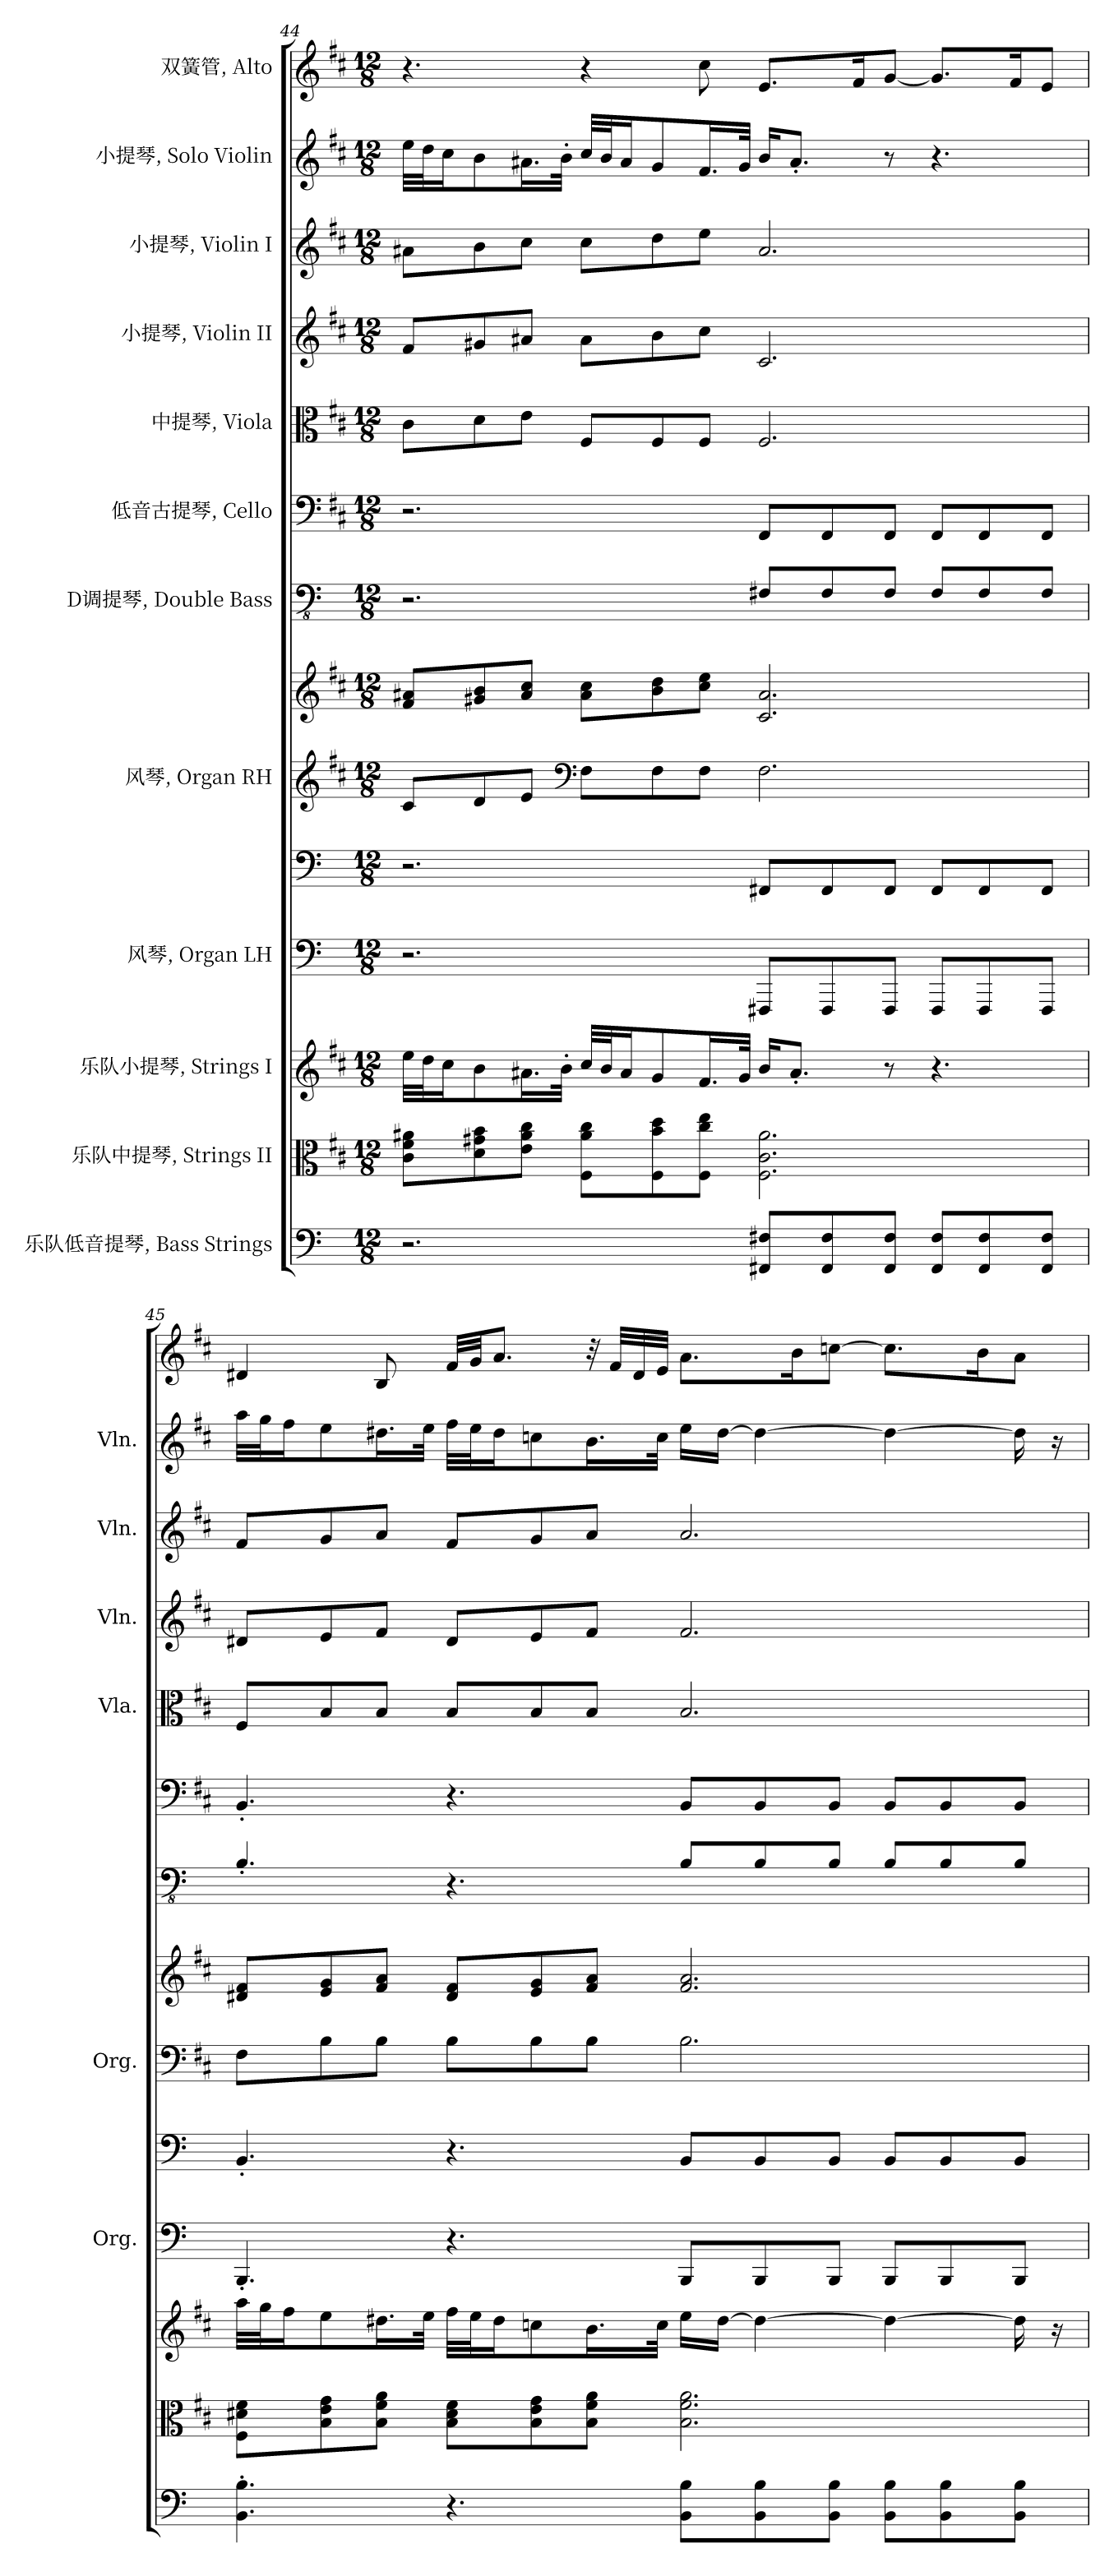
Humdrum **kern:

**kern	**kern	**kern	**kern	**kern	**kern	**kern	**kern	**kern	**kern	**kern	**kern	**kern	**kern
*part12	*part11	*part10	*part9	*part9	*part8	*part8	*part7	*part6	*part5	*part4	*part3	*part2	*part1
*staff14	*staff13	*staff12	*staff11	*staff10	*staff9	*staff8	*staff7	*staff6	*staff5	*staff4	*staff3	*staff2	*staff1
*I"乐队低音提琴, Bass Strings	*I"乐队中提琴, Strings II	*I"乐队小提琴, Strings I	*I"风琴, Organ LH	*	*I"风琴, Organ RH	*	*I"D调提琴, Double Bass	*I"低音古提琴, Cello	*I"中提琴, Viola	*I"小提琴, Violin II	*I"小提琴, Violin I	*I"小提琴, Solo Violin	*I"双簧管, Alto
*	*	*	*I'Org.	*	*I'Org.	*	*	*	*I'Vla.	*I'Vln.	*I'Vln.	*I'Vln.	*
!!LO:PB:g=z
*clefF4	*clefC3	*clefG2	*clefF4	*clefF4	*clefG2	*clefG2	*clefFv4	*clefF4	*clefC3	*clefG2	*clefG2	*clefG2	*clefG2
*ITrd7c12	*	*	*	*	*	*	*ITrd7c12	*	*	*	*	*	*
*k[]	*k[f#c#]	*k[f#c#]	*k[]	*k[]	*k[f#c#]	*k[f#c#]	*k[]	*k[f#c#]	*k[f#c#]	*k[f#c#]	*k[f#c#]	*k[f#c#]	*k[f#c#]
*M12/8	*M12/8	*M12/8	*M12/8	*M12/8	*M12/8	*M12/8	*M12/8	*M12/8	*M12/8	*M12/8	*M12/8	*M12/8	*M12/8
=44	=44	=44	=44	=44	=44	=44	=44	=44	=44	=44	=44	=44	=44
2.r	8c#\ 8f#\ 8a#X\L	32ee\LLL	2.r	2.r	8c#/L	8f#/ 8a#X/L	2.r	2.r	8c#\L	8f#/L	8a#X\L	32ee\LLL	4.r
.	.	32dd\J	.	.	.	.	.	.	.	.	.	32dd\J	.
.	.	16cc#\J	.	.	.	.	.	.	.	.	.	16cc#\J	.
.	8d\ 8g#X\ 8b\	8b\	.	.	8d/	8g#X/ 8b/	.	.	8d\	8g#X/	8b\	8b\	.
.	8e\ 8a#\ 8cc#\J	16.a#X\L	.	.	8e/J	8a#/ 8cc#/J	.	.	8e\J	8a#X/J	8cc#\J	16.a#X\L	.
.	.	32b'\JJk	.	.	.	.	.	.	.	.	.	32b'\JJk	.
*	*	*	*	*	*clefF4	*	*	*	*	*	*	*	*
.	8F#\ 8a#\ 8cc#\L	32cc#/LLL	.	.	8F#\L	8a#\ 8cc#\L	.	.	8F#/L	8a#\L	8cc#\L	32cc#/LLL	4r
.	.	32b/J	.	.	.	.	.	.	.	.	.	32b/J	.
.	.	16a#/J	.	.	.	.	.	.	.	.	.	16a#/J	.
.	8F#\ 8b\ 8dd\	8g/	.	.	8F#\	8b\ 8dd\	.	.	8F#/	8b\	8dd\	8g/	.
.	8F#\ 8cc#\ 8ee\J	16.f#/L	.	.	8F#\J	8cc#\ 8ee\J	.	.	8F#/J	8cc#\J	8ee\J	16.f#/L	8cc#\
.	.	32g/JJk	.	.	.	.	.	.	.	.	.	32g/JJk	.
8FFF#X/ 8FF#X/L	2.F#\ 2.c#\ 2.a#\	16b/KL	8FFF#X/L	8FF#X/L	2.F#\	2.c#/ 2.a#/	8FFF#X/L	8FF#/L	2.F#/	2.c#/	2.a#/	16b/KL	8.e/L
.	.	8.a#'/J	.	.	.	.	.	.	.	.	.	8.a#'/J	.
8FFF#/ 8FF#/	.	.	8FFF#/	8FF#/	.	.	8FFF#/	8FF#/	.	.	.	.	.
.	.	.	.	.	.	.	.	.	.	.	.	.	16f#/K
8FFF#/ 8FF#/J	.	8r	8FFF#/J	8FF#/J	.	.	8FFF#/J	8FF#/J	.	.	.	8r	[8g/J
8FFF#/ 8FF#/L	.	4.r	8FFF#/L	8FF#/L	.	.	8FFF#/L	8FF#/L	.	.	.	4.r	8.g/L]
8FFF#/ 8FF#/	.	.	8FFF#/	8FF#/	.	.	8FFF#/	8FF#/	.	.	.	.	.
.	.	.	.	.	.	.	.	.	.	.	.	.	16f#/K
8FFF#/ 8FF#/J	.	.	8FFF#/J	8FF#/J	.	.	8FFF#/J	8FF#/J	.	.	.	.	8e/J
!!LO:PB:g=z
=45	=45	=45	=45	=45	=45	=45	=45	=45	=45	=45	=45	=45	=45
4.BBB\' 4.BB\'	8F#\ 8d#X\ 8f#\L	32aa\LLL	4.BBB'/	4.BB'/	8F#\L	8d#X/ 8f#/L	4.BBB'/	4.BB'/	8F#/L	8d#X/L	8f#/L	32aa\LLL	4d#X/
.	.	32gg\J	.	.	.	.	.	.	.	.	.	32gg\J	.
.	.	16ff#\J	.	.	.	.	.	.	.	.	.	16ff#\J	.
.	8B\ 8e\ 8g\	8ee\	.	.	8B\	8e/ 8g/	.	.	8B/	8e/	8g/	8ee\	.
.	8B\ 8f#\ 8a\J	16.dd#X\L	.	.	8B\J	8f#/ 8a/J	.	.	8B/J	8f#/J	8a/J	16.dd#X\L	8B/
.	.	32ee\JJk	.	.	.	.	.	.	.	.	.	32ee\JJk	.
4.r	8B\ 8d#\ 8f#\L	32ff#\LLL	4.r	4.r	8B\L	8d#/ 8f#/L	4.r	4.r	8B/L	8d#/L	8f#/L	32ff#\LLL	32f#/LLL
.	.	32ee\J	.	.	.	.	.	.	.	.	.	32ee\J	32g/JJ
.	.	16dd#\J	.	.	.	.	.	.	.	.	.	16dd#\J	8.a/J
.	8B\ 8e\ 8g\	8ccn\	.	.	8B\	8e/ 8g/	.	.	8B/	8e/	8g/	8ccn\	.
.	8B\ 8f#\ 8a\J	16.b\L	.	.	8B\J	8f#/ 8a/J	.	.	8B/J	8f#/J	8a/J	16.b\L	32r
.	.	.	.	.	.	.	.	.	.	.	.	.	32f#/LLL
.	.	.	.	.	.	.	.	.	.	.	.	.	32d#/
.	.	32cc\JJk	.	.	.	.	.	.	.	.	.	32cc\JJk	32e/JJJ
8BBB\ 8BB\L	2.B\ 2.f#\ 2.a\	16ee\LL	8BBB/L	8BB/L	2.B\	2.f#/ 2.a/	8BBB/L	8BB/L	2.B/	2.f#/	2.a/	16ee\LL	8.a\L
.	.	[16dd#\JJ	.	.	.	.	.	.	.	.	.	[16dd#\JJ	.
8BBB\ 8BB\	.	4dd#\_	8BBB/	8BB/	.	.	8BBB/	8BB/	.	.	.	4dd#\_	.
.	.	.	.	.	.	.	.	.	.	.	.	.	16b\K
8BBB\ 8BB\J	.	.	8BBB/J	8BB/J	.	.	8BBB/J	8BB/J	.	.	.	.	[8ccn\J
8BBB\ 8BB\L	.	4dd#\_	8BBB/L	8BB/L	.	.	8BBB/L	8BB/L	.	.	.	4dd#\_	8.cc\L]
8BBB\ 8BB\	.	.	8BBB/	8BB/	.	.	8BBB/	8BB/	.	.	.	.	.
.	.	.	.	.	.	.	.	.	.	.	.	.	16b\K
8BBB\ 8BB\J	.	16dd#\]	8BBB/J	8BB/J	.	.	8BBB/J	8BB/J	.	.	.	16dd#\]	8a\J
.	.	16r	.	.	.	.	.	.	.	.	.	16r	.
=	=	=	=	=	=	=	=	=	=	=	=	=	=
*-	*-	*-	*-	*-	*-	*-	*-	*-	*-	*-	*-	*-	*-
